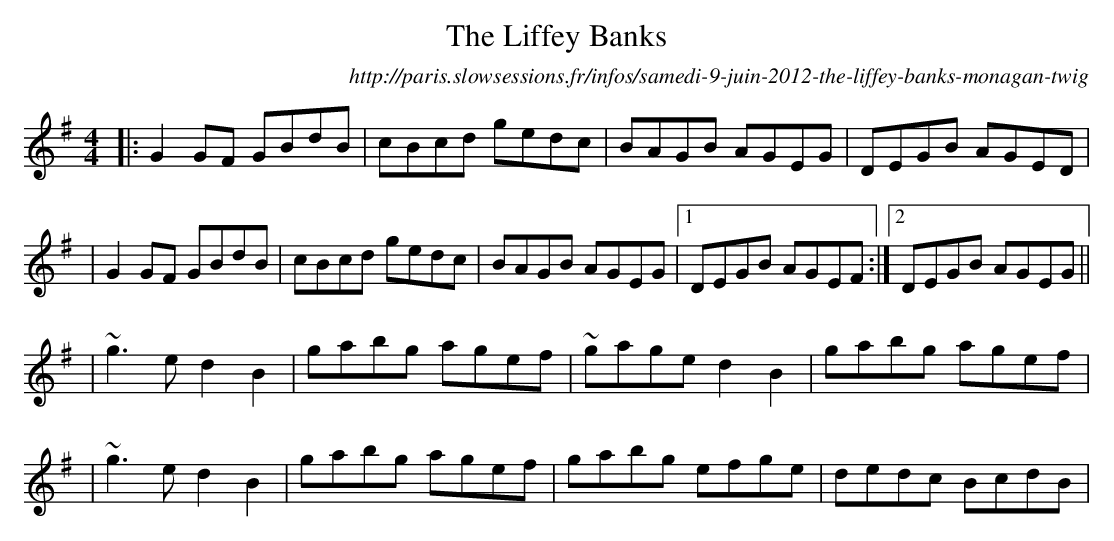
X:1
T: Liffey Banks, The
O:http://paris.slowsessions.fr/infos/samedi-9-juin-2012-the-liffey-banks-monagan-twig
M: 4/4
L: 1/8
K: Gmaj
|:G2 GF GBdB|cBcd gedc|BAGB AGEG|DEGB AGED|
| G2GF GBdB|cBcd gedc|BAGB AGEG|1 DEGB AGEF:|2 DEGB AGEG||
|~g3e d2 B2|gabg agef|~gage d2 B2|gabg agef|
|~g3e d2 B2|gabg agef|gabg efge|dedc BcdB|
